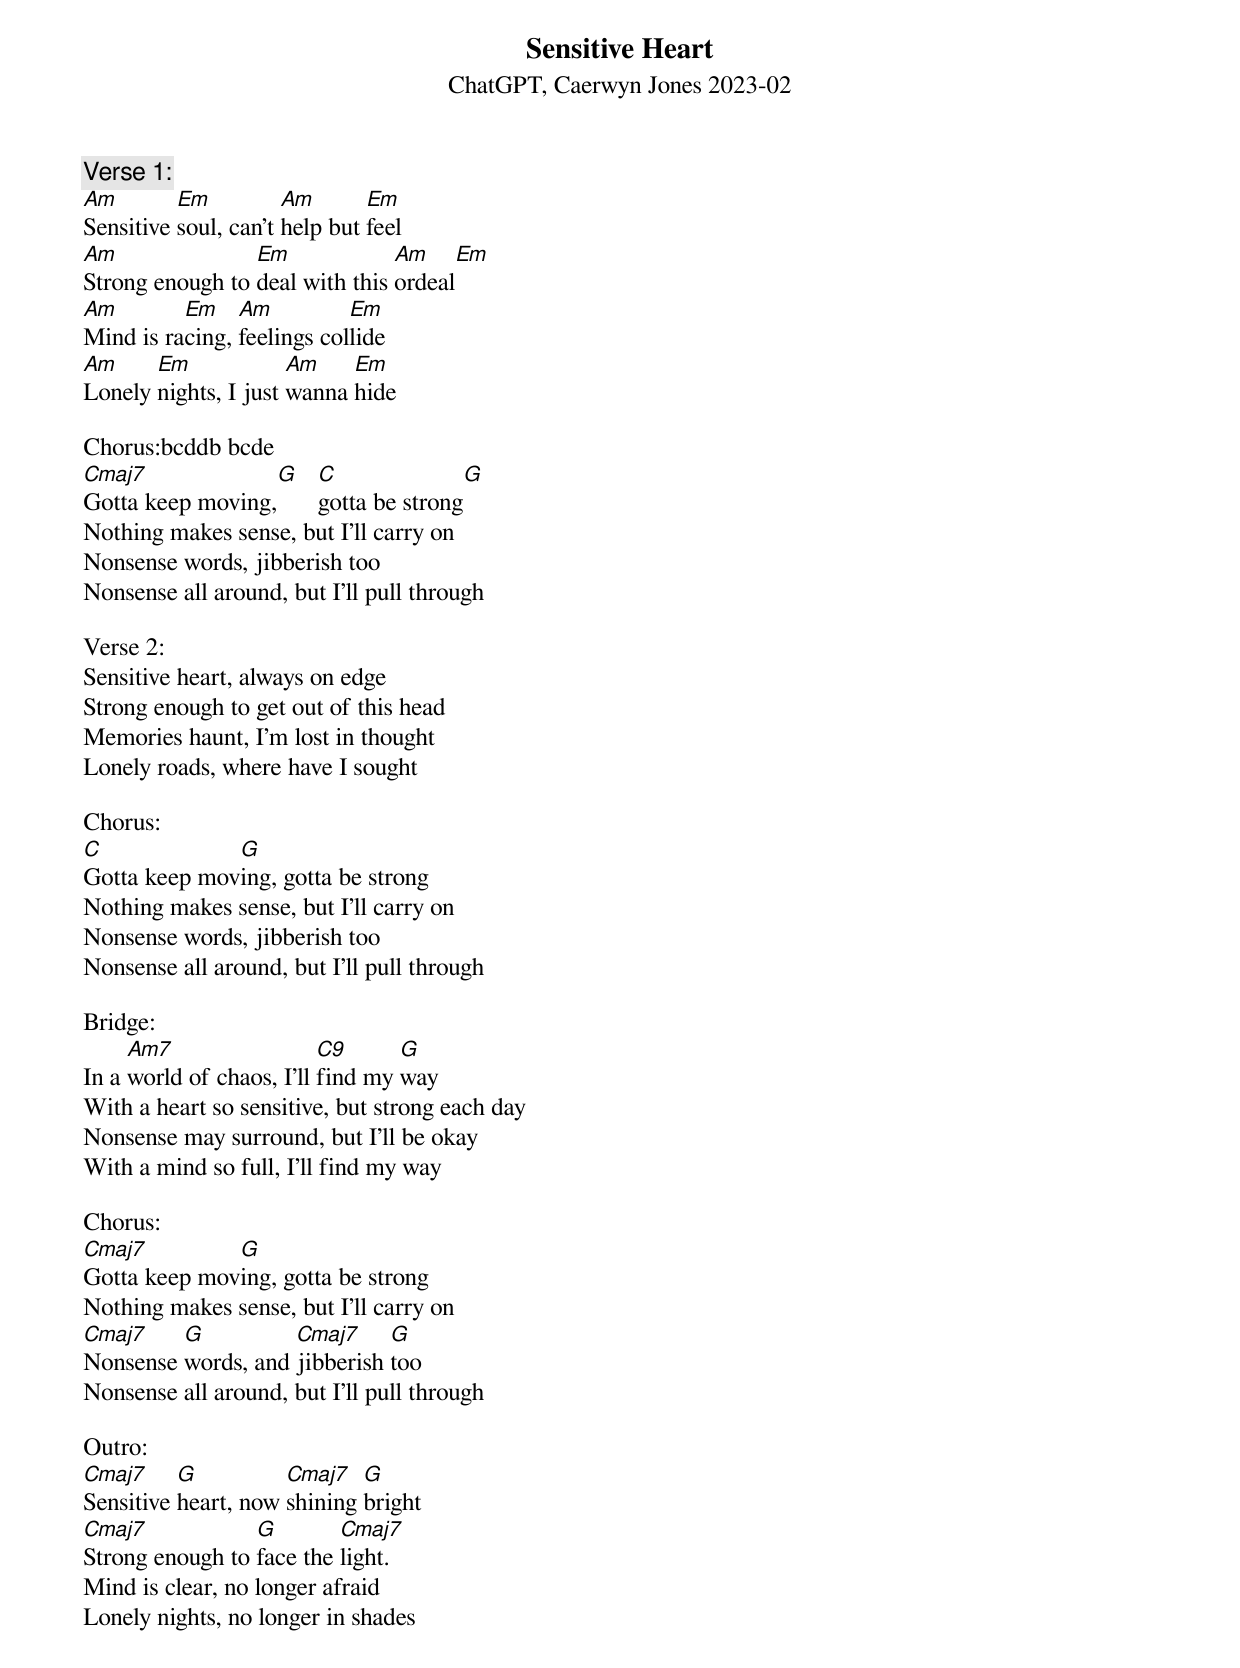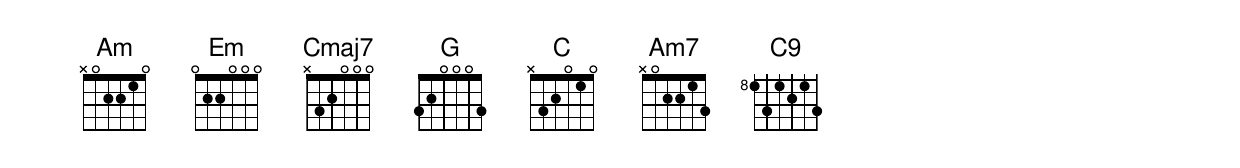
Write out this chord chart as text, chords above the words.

Sensitive Heart
ChatGPT, Caerwyn Jones 2023-02



Verse 1:
Am        Em          Am       Em
Sensitive soul, can't help but feel
Am               Em             Am      Em
Strong enough to deal with this ordeal
Am        Em    Am          Em
Mind is racing, feelings collide
Am     Em             Am    Em
Lonely nights, I just wanna hide

Chorus:bcddb bcde
Cmaj7             G  C               G
Gotta keep moving,   gotta be strong
Nothing makes sense, but I'll carry on
Nonsense words, jibberish too
Nonsense all around, but I'll pull through

Verse 2:
Sensitive heart, always on edge
Strong enough to get out of this head
Memories haunt, I'm lost in thought
Lonely roads, where have I sought

Chorus:
C             G
Gotta keep moving, gotta be strong
Nothing makes sense, but I'll carry on
Nonsense words, jibberish too
Nonsense all around, but I'll pull through

Bridge:
     Am7                  C9      G
In a world of chaos, I'll find my way
With a heart so sensitive, but strong each day
Nonsense may surround, but I'll be okay
With a mind so full, I'll find my way

Chorus:
Cmaj7         G
Gotta keep moving, gotta be strong
Nothing makes sense, but I'll carry on
Cmaj7    G          Cmaj7     G
Nonsense words, and jibberish too
Nonsense all around, but I'll pull through

Outro:
Cmaj7     G          Cmaj7   G
Sensitive heart, now shining bright
Cmaj7            G        Cmaj7
Strong enough to face the light.
Mind is clear, no longer afraid
Lonely nights, no longer in shades
